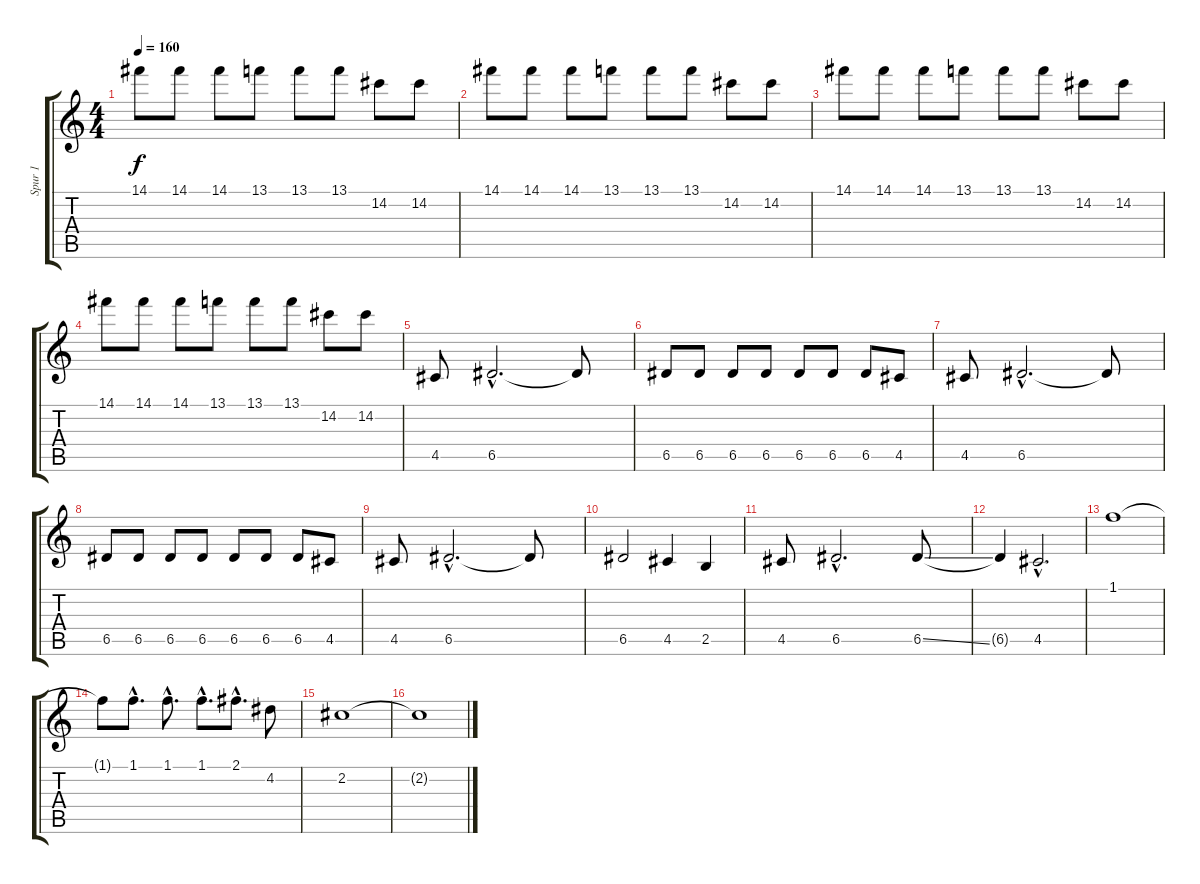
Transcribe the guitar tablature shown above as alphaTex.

\track ("Spur 1" "Spur 1") {instrument distortionguitar}
\staff {score tabs}
\tuning (E4 B3 G3 D3 A2 E2) {hide}
\ts (4 4)
\tempo 160
\clef g2
\ks c
14.1.8{dy f} 14.1.8 14.1.8 13.1.8 13.1.8 13.1.8 14.2.8 14.2.8 |
14.1.8 14.1.8 14.1.8 13.1.8 13.1.8 13.1.8 14.2.8 14.2.8 |
14.1.8 14.1.8 14.1.8 13.1.8 13.1.8 13.1.8 14.2.8 14.2.8 |
14.1.8 14.1.8 14.1.8 13.1.8 13.1.8 13.1.8 14.2.8 14.2.8 |
4.5.8 6.5{hac}.2{d} 6.5{t}.8 |
6.5.8 6.5.8 6.5.8 6.5.8 6.5.8 6.5.8 6.5.8 4.5.8 |
4.5.8 6.5{hac}.2{d} 6.5{t}.8 |
6.5.8 6.5.8 6.5.8 6.5.8 6.5.8 6.5.8 6.5.8 4.5.8 |
4.5.8 6.5{hac}.2{d} 6.5{t}.8 |
6.5.2 4.5.4 2.5.4 |
4.5.8 6.5{hac}.2{d} 6.5{ss}.8 |
6.5{t}.4 4.5{hac}.2{d} |
1.1.1 |
1.1{t}.8 1.1{hac}.8{d} 1.1{hac}.8{d} 1.1{hac}.8{d} 2.1{hac}.8{d} 4.2.8 |
2.2.1 |
2.2{t}.1
